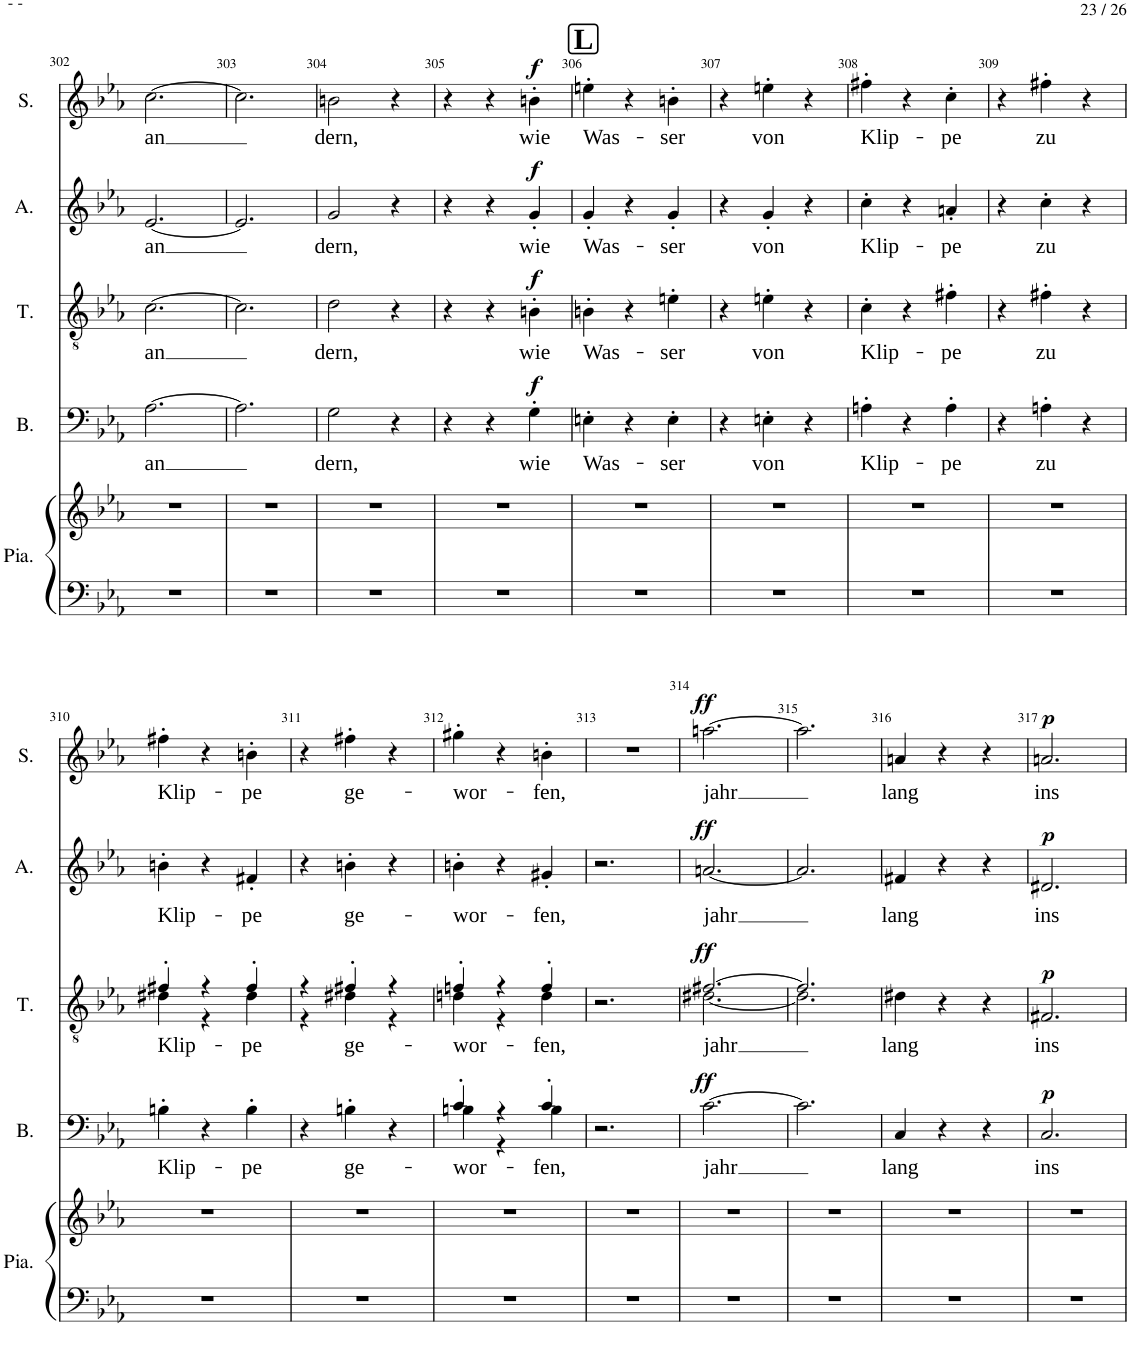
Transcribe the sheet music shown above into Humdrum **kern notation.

**kern	**text	**dynam	**kern	**text	**dynam	**kern	**text	**dynam	**kern	**text	**dynam
*part4	*part4	*part4	*part3	*part3	*part3	*part2	*part2	*part2	*part1	*part1	*part1
*staff4	*staff4	*staff4	*staff3	*staff3	*staff3	*staff2	*staff2	*staff2	*staff1	*staff1	*staff1
*I"Basse	*	*	*I"Ténor	*	*	*I"Alto	*	*	*I"Soprano	*	*
*I'B.	*	*	*I'T.	*	*	*I'A.	*	*	*I'S.	*	*
!!LO:PB:g=z
*clefF4	*	*	*clefGv2	*	*	*clefG2	*	*	*clefG2	*	*
*k[b-e-a-]	*	*	*k[b-e-a-]	*	*	*k[b-e-a-]	*	*	*k[b-e-a-]	*	*
*M3/4	*	*	*M3/4	*	*	*M3/4	*	*	*M3/4	*	*
=302	=302	=302	=302	=302	=302	=302	=302	=302	=302	=302	=302
!	!LO:LY:b	!	!	!LO:LY:b	!	!	!LO:LY:b	!	!	!LO:LY:b	!
[2.A-\	an	.	[2.c\	an	.	[2.e-/	an	.	[2.cc\	an	.
=303	=303	=303	=303	=303	=303	=303	=303	=303	=303	=303	=303
2.A-\]	.	.	2.c\]	.	.	2.e-/]	.	.	2.cc\]	.	.
=304	=304	=304	=304	=304	=304	=304	=304	=304	=304	=304	=304
!	!LO:LY:b	!	!	!LO:LY:b	!	!	!LO:LY:b	!	!	!LO:LY:b	!
2G\	dern,	.	2d\	dern,	.	2g/	dern,	.	2bn\	dern,	.
4r	.	.	4r	.	.	4r	.	.	4r	.	.
=305	=305	=305	=305	=305	=305	=305	=305	=305	=305	=305	=305
4r	.	.	4r	.	.	4r	.	.	4r	.	.
4r	.	.	4r	.	.	4r	.	.	4r	.	.
!	!LO:LY:b	!LO:DY:a	!	!LO:LY:b	!LO:DY:a	!	!LO:LY:b	!LO:DY:a	!	!LO:LY:b	!LO:DY:a
4G'\	wie	f	4Bn'\	wie	f	4g'/	wie	f	4bn'\	wie	f
=306	=306	=306	=306	=306	=306	=306	=306	=306	=306	=306	=306
!	!	!	!	!	!	!	!	!	!LO:TX:a:B:t=L	!	!
!	!LO:LY:b	!	!	!LO:LY:b	!	!	!LO:LY:b	!	!	!LO:LY:b	!
4En'\	Was-	.	4Bn'\	Was-	.	4g'/	Was-	.	4een'\	Was-	.
4r	.	.	4r	.	.	4r	.	.	4r	.	.
!	!LO:LY:b	!	!	!LO:LY:b	!	!	!LO:LY:b	!	!	!LO:LY:b	!
4E'\	-ser	.	4en'\	-ser	.	4g'/	-ser	.	4bn'\	-ser	.
=307	=307	=307	=307	=307	=307	=307	=307	=307	=307	=307	=307
4r	.	.	4r	.	.	4r	.	.	4r	.	.
!	!LO:LY:b	!	!	!LO:LY:b	!	!	!LO:LY:b	!	!	!LO:LY:b	!
4En'\	von	.	4en'\	von	.	4g'/	von	.	4een'\	von	.
4r	.	.	4r	.	.	4r	.	.	4r	.	.
=308	=308	=308	=308	=308	=308	=308	=308	=308	=308	=308	=308
!	!LO:LY:b	!	!	!LO:LY:b	!	!	!LO:LY:b	!	!	!LO:LY:b	!
4An'\	Klip-	.	4c'\	Klip-	.	4cc'\	Klip-	.	4ff#X'\	Klip-	.
4r	.	.	4r	.	.	4r	.	.	4r	.	.
!	!LO:LY:b	!	!	!LO:LY:b	!	!	!LO:LY:b	!	!	!LO:LY:b	!
4A'\	-pe	.	4f#X'\	-pe	.	4an'/	-pe	.	4cc'\	-pe	.
=309	=309	=309	=309	=309	=309	=309	=309	=309	=309	=309	=309
4r	.	.	4r	.	.	4r	.	.	4r	.	.
!	!LO:LY:b	!	!	!LO:LY:b	!	!	!LO:LY:b	!	!	!LO:LY:b	!
4An'\	zu	.	4f#X'\	zu	.	4cc'\	zu	.	4ff#X'\	zu	.
4r	.	.	4r	.	.	4r	.	.	4r	.	.
!!LO:LB:g=z
=310	=310	=310	=310	=310	=310	=310	=310	=310	=310	=310	=310
!	!LO:LY:b	!	!	!LO:LY:b	!	!	!LO:LY:b	!	!	!LO:LY:b	!
*	*	*	*^	*	*	*	*	*	*	*	*
4Bn'\	Klip-	.	4f#X'/	4d#X\	Klip-	.	4bn'\	Klip-	.	4ff#X'\	Klip-	.
4r	.	.	4r	4r	.	.	4r	.	.	4r	.	.
!	!LO:LY:b	!	!	!	!LO:LY:b	!	!	!LO:LY:b	!	!	!LO:LY:b	!
4B'\	-pe	.	4f#'/	4d#\	-pe	.	4f#X'/	-pe	.	4bn'\	-pe	.
=311	=311	=311	=311	=311	=311	=311	=311	=311	=311	=311	=311	=311
4r	.	.	4r	4r	.	.	4r	.	.	4r	.	.
!	!LO:LY:b	!	!	!	!LO:LY:b	!	!	!LO:LY:b	!	!	!LO:LY:b	!
4Bn'\	ge-	.	4f#X'/	4d#X\	ge-	.	4bn'\	ge-	.	4ff#X'\	ge-	.
4r	.	.	4r	4r	.	.	4r	.	.	4r	.	.
=312	=312	=312	=312	=312	=312	=312	=312	=312	=312	=312	=312	=312
!	!LO:LY:b	!	!	!	!LO:LY:b	!	!	!LO:LY:b	!	!	!LO:LY:b	!
*^	*	*	*	*	*	*	*	*	*	*	*	*
4c'/	4Bn\	-wor-	.	4fn'/	4dn\	-wor-	.	4bn'\	-wor-	.	4gg#X'\	-wor-	.
4r	4r	.	.	4r	4r	.	.	4r	.	.	4r	.	.
!	!	!LO:LY:b	!	!	!	!LO:LY:b	!	!	!LO:LY:b	!	!	!LO:LY:b	!
4c'/	4B\	-fen,	.	4f'/	4d\	-fen,	.	4g#X'/	-fen,	.	4bn'\	-fen,	.
*v	*v	*	*	*	*	*	*	*	*	*	*	*	*
*	*	*	*v	*v	*	*	*	*	*	*	*	*
=313	=313	=313	=313	=313	=313	=313	=313	=313	=313	=313	=313
2.r	.	.	2.r	.	.	2.r	.	.	2.r	.	.
=314	=314	=314	=314	=314	=314	=314	=314	=314	=314	=314	=314
!	!LO:LY:b	!LO:DY:a	!	!LO:LY:b	!LO:DY:a	!	!LO:LY:b	!LO:DY:a	!	!LO:LY:b	!LO:DY:a
*	*	*	*^	*	*	*	*	*	*	*	*
[2.c\	jahr	ff	[2.f#X/	[2.d#X\	jahr	ff	[2.an/	jahr	ff	[2.aan\	jahr	ff
=315	=315	=315	=315	=315	=315	=315	=315	=315	=315	=315	=315	=315
2.c\]	.	.	2.f#/]	2.d#\]	.	.	2.a/]	.	.	2.aa\]	.	.
=316	=316	=316	=316	=316	=316	=316	=316	=316	=316	=316	=316	=316
!	!LO:LY:b	!	!	!	!LO:LY:b	!	!	!LO:LY:b	!	!	!LO:LY:b	!
*	*	*	*v	*v	*	*	*	*	*	*	*	*
4C/	lang	.	4d#X\	lang	.	4f#X/	lang	.	4an/	lang	.
4r	.	.	4r	.	.	4r	.	.	4r	.	.
4r	.	.	4r	.	.	4r	.	.	4r	.	.
=317	=317	=317	=317	=317	=317	=317	=317	=317	=317	=317	=317
!	!LO:LY:b	!LO:DY:a	!	!LO:LY:b	!LO:DY:a	!	!LO:LY:b	!LO:DY:a	!	!LO:LY:b	!LO:DY:a
2.C/	ins	p	2.F#X/	ins	p	2.d#X/	ins	p	2.an/	ins	p
=	=	=	=	=	=	=	=	=	=	=	=
*-	*-	*-	*-	*-	*-	*-	*-	*-	*-	*-	*-
